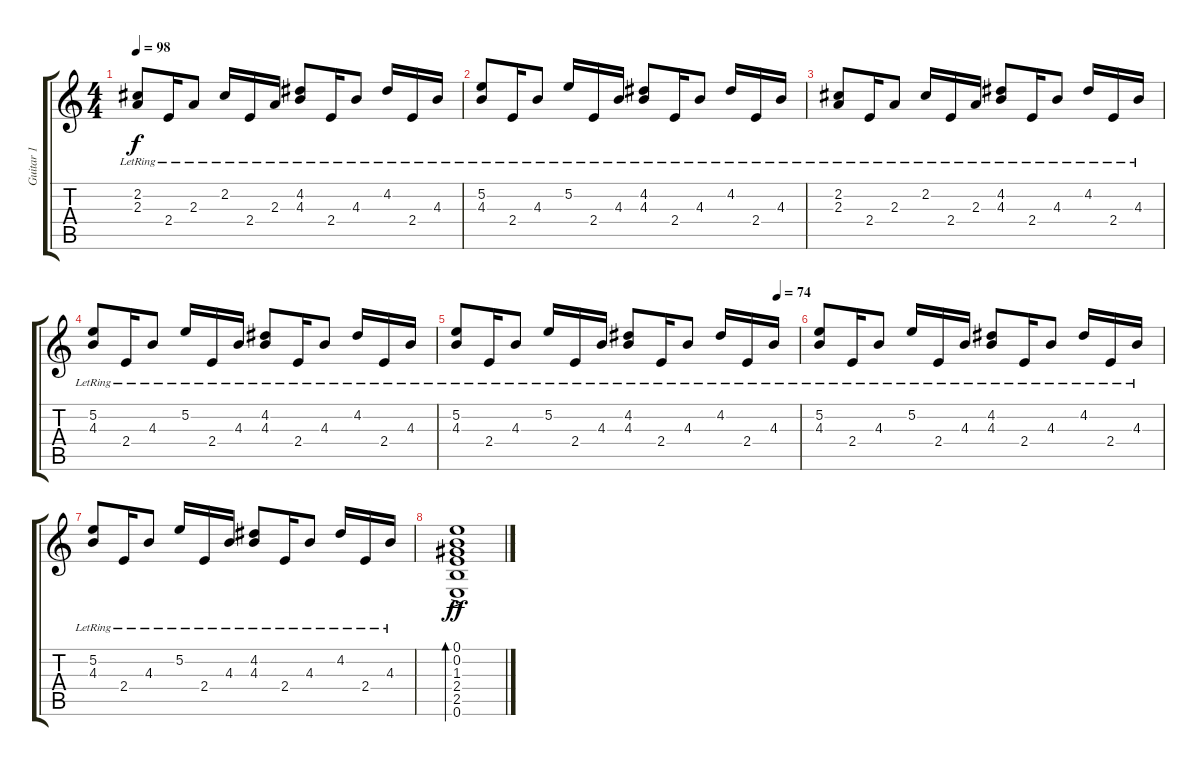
\track ("Guitar 1" "Guitar 1") {instrument acousticguitarsteel}
\staff {score tabs}
\tuning (E4 B3 G3 D3 A2 E2) {hide}
\ts (4 4)
\tempo 98
\clef g2
\ks c
(2.2{lr} 2.3{lr}).8{dy f} 2.4{lr}.16 2.3{lr}.8 2.2{lr}.16 2.4{lr}.16 2.3{lr}.16 (4.2{lr} 4.3{lr}).8 2.4{lr}.16 4.3{lr}.8 4.2{lr}.16 2.4{lr}.16 4.3{lr}.16 |
(5.2{lr} 4.3{lr}).8 2.4{lr}.16 4.3{lr}.8 5.2{lr}.16 2.4{lr}.16 4.3{lr}.16 (4.2{lr} 4.3{lr}).8 2.4{lr}.16 4.3{lr}.8 4.2{lr}.16 2.4{lr}.16 4.3{lr}.16 |
(2.2{lr} 2.3{lr}).8 2.4{lr}.16 2.3{lr}.8 2.2{lr}.16 2.4{lr}.16 2.3{lr}.16 (4.2{lr} 4.3{lr}).8 2.4{lr}.16 4.3{lr}.8 4.2{lr}.16 2.4{lr}.16 4.3{lr}.16 |
(5.2{lr} 4.3{lr}).8 2.4{lr}.16 4.3{lr}.8 5.2{lr}.16 2.4{lr}.16 4.3{lr}.16 (4.2{lr} 4.3{lr}).8 2.4{lr}.16 4.3{lr}.8 4.2{lr}.16 2.4{lr}.16 4.3{lr}.16 |
\tempo (74 0.9375)
(5.2{lr} 4.3{lr}).8 2.4{lr}.16 4.3{lr}.8 5.2{lr}.16 2.4{lr}.16 4.3{lr}.16 (4.2{lr} 4.3{lr}).8 2.4{lr}.16 4.3{lr}.8 4.2{lr}.16 2.4{lr}.16 4.3{lr}.16 |
(5.2{lr} 4.3{lr}).8 2.4{lr}.16 4.3{lr}.8 5.2{lr}.16 2.4{lr}.16 4.3{lr}.16 (4.2{lr} 4.3{lr}).8 2.4{lr}.16 4.3{lr}.8 4.2{lr}.16 2.4{lr}.16 4.3{lr}.16 |
(5.2{lr} 4.3{lr}).8 2.4{lr}.16 4.3{lr}.8 5.2{lr}.16 2.4{lr}.16 4.3{lr}.16 (4.2{lr} 4.3{lr}).8 2.4{lr}.16 4.3{lr}.8 4.2{lr}.16 2.4{lr}.16 4.3{lr}.16 |
(0.1{ac} 0.2{ac} 1.3{ac} 2.4{ac} 2.5{ac} 0.6{ac}).1{bd 240 dy ff}
